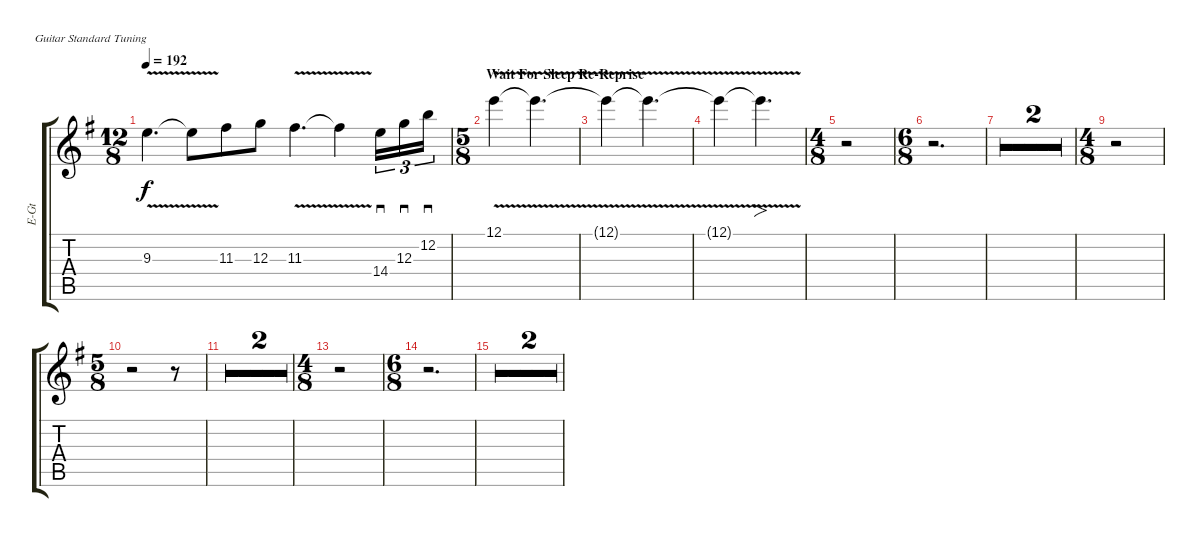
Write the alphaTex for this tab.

\defaultSystemsLayout 4
\bracketExtendMode groupsimilarinstruments
\otherSystemsTrackNameOrientation horizontal
\track ("Lead Guitar" "E-Gt") {multiBarRest instrument distortionguitar}
\staff {score tabs}
\tuning (E4 B3 G3 D3 A2 E2)
\ts (12 8)
\tempo 192
\clef g2
\ks g
9.3{v acc forcenatural}.4{d dy f} 9.3{v t acc forcenatural}.8 11.3{acc #}.8 12.3{acc forcenatural}.8 11.3{v acc #}.4{d} 11.3{v t acc #}.4 14.4{acc forcenatural}.16{sd tu (3 2)} 12.3{acc forcenatural}.16{sd tu (3 2)} 12.2{acc forcenatural}.16{sd tu (3 2)} |
\ts (5 8)
\beaming (8 3 3 3 3)
\section ("" "Wait For Sleep Re-Reprise")
12.1{v acc forcenatural}.4 12.1{v t acc forcenatural}.4{d} |
12.1{v t acc forcenatural}.4 12.1{v t acc forcenatural}.4{d} |
12.1{v t acc forcenatural}.4 12.1{v t acc forcenatural}.4{fo d} |
\ts (4 8)
\beaming (8 2 2)
r.2 |
\ts (6 8)
\beaming (8 3 3 3 3)
r.2{d} |
r.2{d} |
r.2{d} |
\ts (4 8)
\beaming (8 2 2)
r.2 |
\ts (5 8)
\beaming (8 3 3 3 3)
r.2 r.8 |
r.2 r.8 |
r.2 r.8 |
\ts (4 8)
\beaming (8 2 2)
r.2 |
\ts (6 8)
\beaming (8 3 3 3 3)
r.2{d} |
r.2{d} |
r.2{d}
